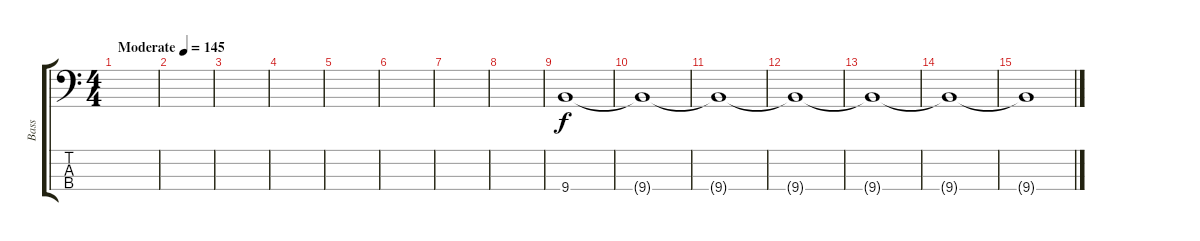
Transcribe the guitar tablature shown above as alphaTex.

\track ("Bass" "Bass") {instrument electricbasspick}
\staff {score tabs}
\tuning (G2 D2 A1 D1) {hide}
\ts (4 4)
\tempo (145 "Moderate")
\clef f4
\ks c
|
|
|
|
|
|
|
|
9.4.1 |
9.4{t}.1 |
9.4{t}.1 |
9.4{t}.1 |
9.4{t}.1 |
9.4{t}.1 |
9.4{t}.1
